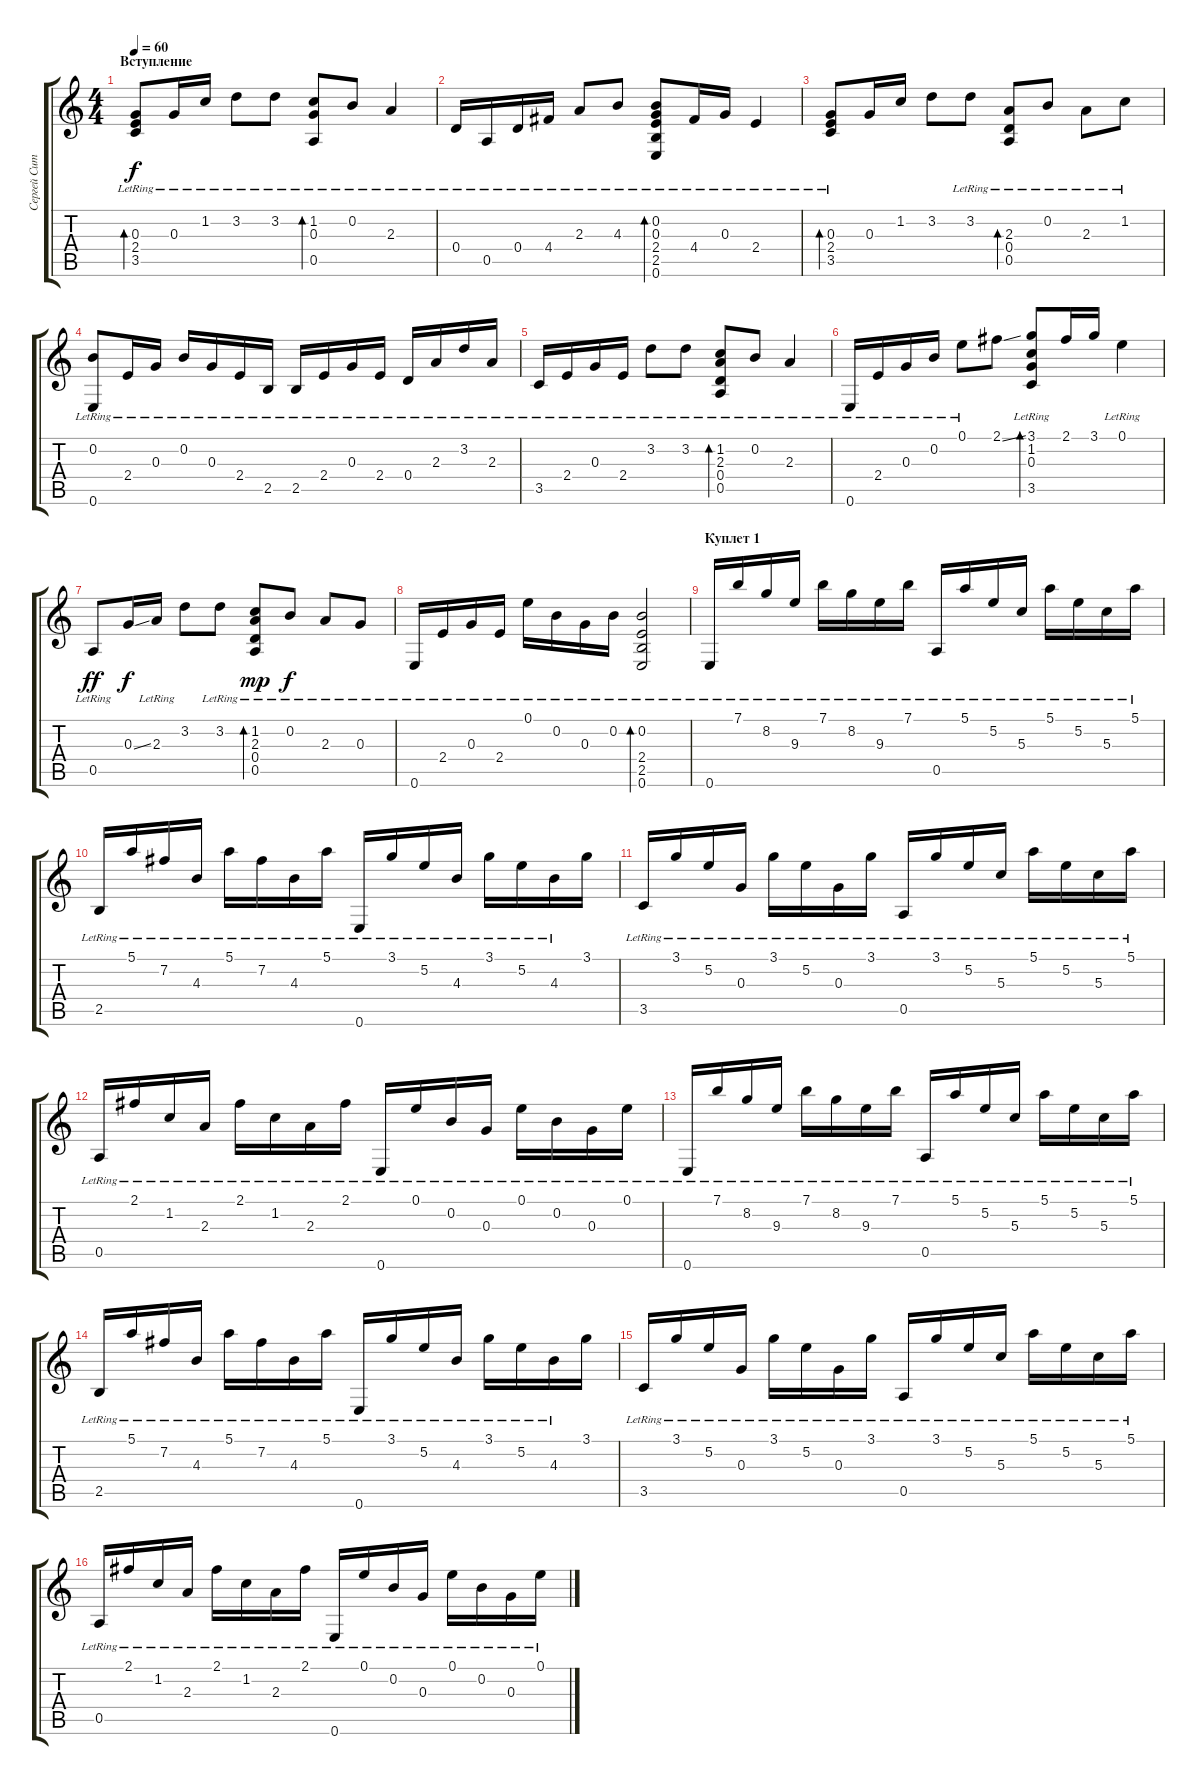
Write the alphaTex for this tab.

\track ("Сергей Ситников" "Сергей Сит") {instrument acousticguitarsteel}
\staff {score tabs}
\tuning (E4 B3 G3 D3 A2 E2) {hide}
\ts (4 4)
\section ("" "Вступление")
\tempo 60
\clef g2
\ks c
(0.3{lr} 2.4 3.5{lr}).8{bd 120 dy f instrument acousticguitarsteel} 0.3{lr}.16 1.2{lr}.16 3.2{lr}.8 3.2{lr}.8 (1.2 0.3{lr} 0.5{lr}).8{bd 120} 0.2{lr}.8 2.3{lr}.4 |
0.4{lr}.16 0.5{lr}.16 0.4{lr}.16 4.4{lr}.16 2.3{lr}.8 4.3{lr}.8 (0.2{lr} 0.3{lr} 2.4{lr} 2.5{lr} 0.6{lr}).8{bd 120} 4.4{lr}.16 0.3{lr}.16 2.4{lr}.4 |
(0.3{lr} 2.4{lr} 3.5{lr}).8{bd 120} 0.3.16 1.2.16 3.2.8 3.2{lr}.8 (2.3{lr} 0.4{lr} 0.5{lr}).8{bd 120} 0.2{lr}.8 2.3{lr}.8 1.2{lr}.8 |
(0.2{lr} 0.6{lr}).8 2.4{lr}.16 0.3{lr}.16 0.2{lr}.16 0.3{lr}.16 2.4{lr}.16 2.5{lr}.16 2.5{lr}.16 2.4{lr}.16 0.3{lr}.16 2.4{lr}.16 0.4{lr}.16 2.3{lr}.16 3.2{lr}.16 2.3{lr}.16 |
3.5{lr}.16 2.4{lr}.16 0.3{lr}.16 2.4{lr}.16 3.2{lr}.8 3.2{lr}.8 (1.2{lr} 2.3{lr} 0.4{lr} 0.5{lr}).8{bd 120} 0.2{lr}.8 2.3{lr}.4 |
0.6{lr}.16 2.4{lr}.16 0.3{lr}.16 0.2{lr}.16 0.1{lr}.8 2.1{ss}.8 (3.1{lr} 1.2{lr} 0.3{lr} 3.5{lr}).8{bd 120} 2.1.16 3.1.16 0.1{lr}.4 |
0.5{lr}.8{dy ff} 0.3{ss}.16{dy f} 2.3{lr}.16 3.2.8 3.2{lr}.8 (1.2{lr} 2.3{lr} 0.4{lr} 0.5{lr}).8{bd 120 dy mp} 0.2{lr}.8{dy f} 2.3{lr}.8 0.3{lr}.8 |
0.6{lr}.16 2.4{lr}.16 0.3{lr}.16 2.4{lr}.16 0.1{lr}.16 0.2{lr}.16 0.3{lr}.16 0.2{lr}.16 (0.2{lr} 2.4{lr} 2.5{lr} 0.6{lr}).2{bd 60} |
\section ("" "Куплет 1")
0.6{lr}.16 7.1{lr}.16 8.2{lr}.16 9.3{lr}.16 7.1{lr}.16 8.2{lr}.16 9.3{lr}.16 7.1{lr}.16 0.5{lr}.16 5.1{lr}.16 5.2{lr}.16 5.3{lr}.16 5.1{lr}.16 5.2{lr}.16 5.3{lr}.16 5.1{lr}.16 |
2.5{lr}.16 5.1{lr}.16 7.2{lr}.16 4.3{lr}.16 5.1{lr}.16 7.2{lr}.16 4.3{lr}.16 5.1{lr}.16 0.6{lr}.16 3.1{lr}.16 5.2{lr}.16 4.3{lr}.16 3.1{lr}.16 5.2{lr}.16 4.3{lr}.16 3.1.16 |
3.5{lr}.16 3.1{lr}.16 5.2{lr}.16 0.3{lr}.16 3.1{lr}.16 5.2{lr}.16 0.3{lr}.16 3.1{lr}.16 0.5{lr}.16 3.1{lr}.16 5.2{lr}.16 5.3{lr}.16 5.1{lr}.16 5.2{lr}.16 5.3{lr}.16 5.1{lr}.16 |
0.5{lr}.16 2.1{lr}.16 1.2{lr}.16 2.3{lr}.16 2.1{lr}.16 1.2{lr}.16 2.3{lr}.16 2.1{lr}.16 0.6{lr}.16 0.1{lr}.16 0.2{lr}.16 0.3{lr}.16 0.1{lr}.16 0.2{lr}.16 0.3{lr}.16 0.1{lr}.16 |
0.6{lr}.16 7.1{lr}.16 8.2{lr}.16 9.3{lr}.16 7.1{lr}.16 8.2{lr}.16 9.3{lr}.16 7.1{lr}.16 0.5{lr}.16 5.1{lr}.16 5.2{lr}.16 5.3{lr}.16 5.1{lr}.16 5.2{lr}.16 5.3{lr}.16 5.1{lr}.16 |
2.5{lr}.16 5.1{lr}.16 7.2{lr}.16 4.3{lr}.16 5.1{lr}.16 7.2{lr}.16 4.3{lr}.16 5.1{lr}.16 0.6{lr}.16 3.1{lr}.16 5.2{lr}.16 4.3{lr}.16 3.1{lr}.16 5.2{lr}.16 4.3{lr}.16 3.1.16 |
3.5{lr}.16 3.1{lr}.16 5.2{lr}.16 0.3{lr}.16 3.1{lr}.16 5.2{lr}.16 0.3{lr}.16 3.1{lr}.16 0.5{lr}.16 3.1{lr}.16 5.2{lr}.16 5.3{lr}.16 5.1{lr}.16 5.2{lr}.16 5.3{lr}.16 5.1{lr}.16 |
0.5{lr}.16 2.1{lr}.16 1.2{lr}.16 2.3{lr}.16 2.1{lr}.16 1.2{lr}.16 2.3{lr}.16 2.1{lr}.16 0.6{lr}.16 0.1{lr}.16 0.2{lr}.16 0.3{lr}.16 0.1{lr}.16 0.2{lr}.16 0.3{lr}.16 0.1{lr}.16
